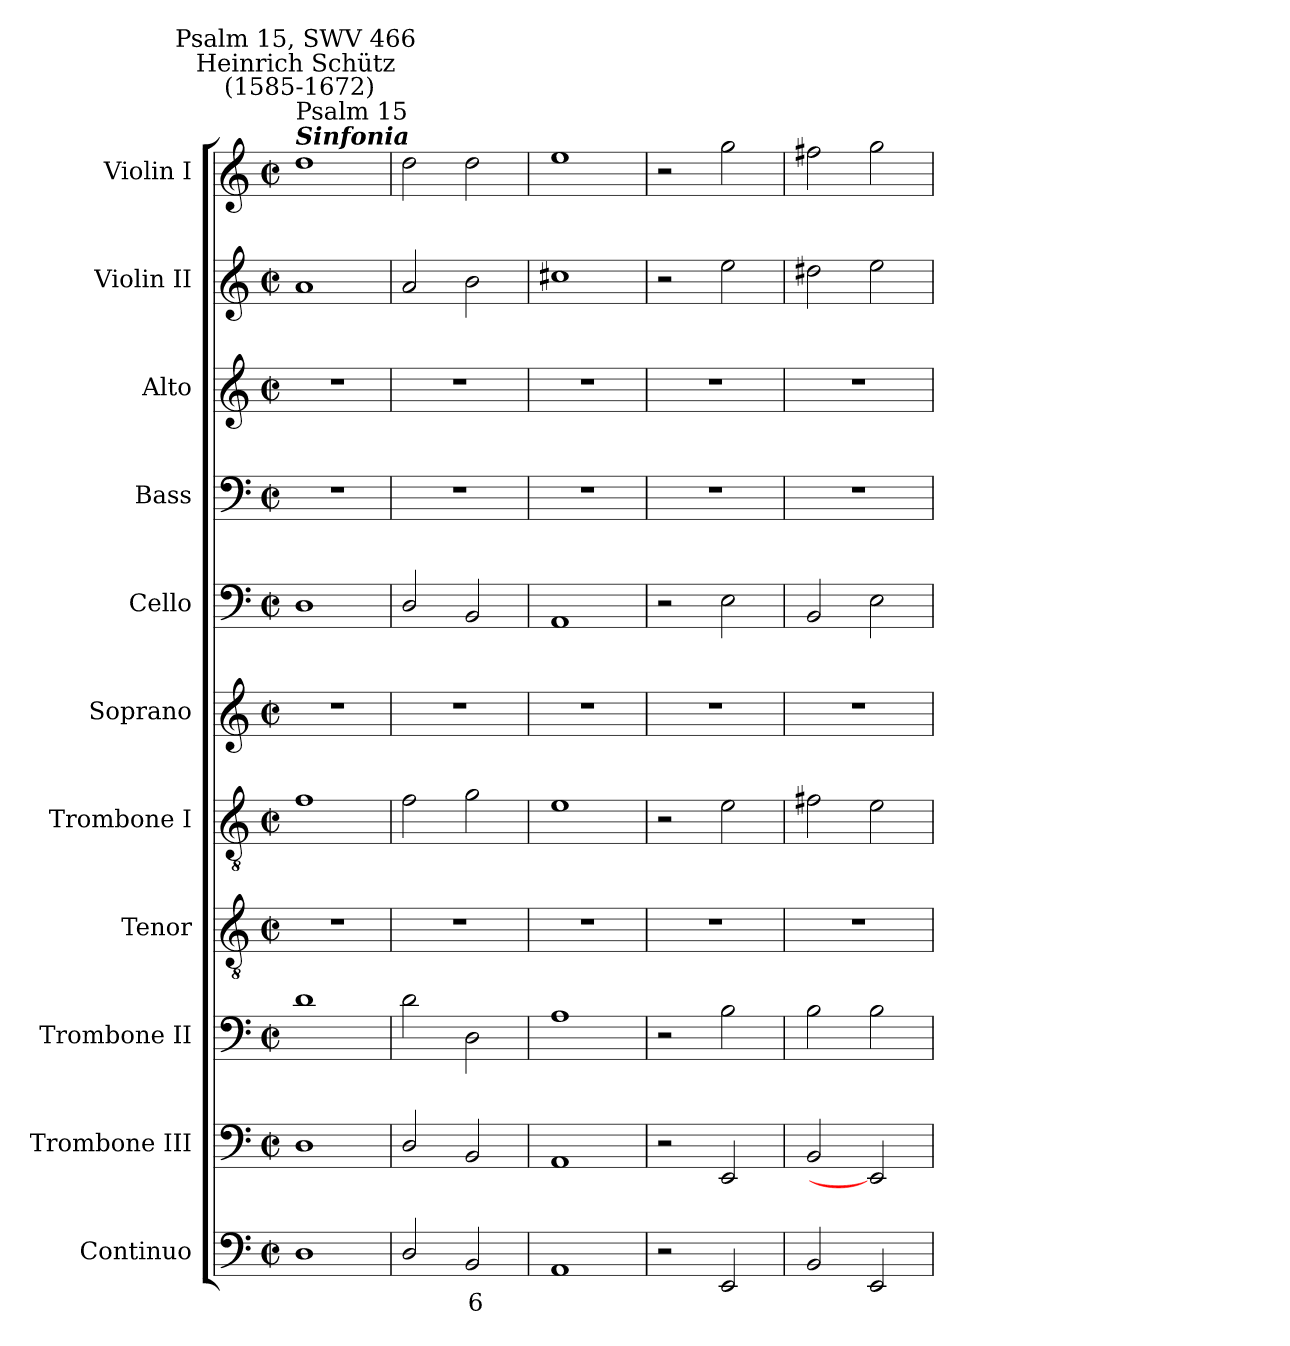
**kern	**text	**kern	**kern	**kern	**kern	**kern	**kern	**kern	**kern	**kern	**kern
*part11	*part11	*part10	*part9	*part8	*part7	*part6	*part5	*part4	*part3	*part2	*part1
*staff11	*staff11	*staff10	*staff9	*staff8	*staff7	*staff6	*staff5	*staff4	*staff3	*staff2	*staff1
*I"Continuo	*	*I"Trombone III	*I"Trombone II	*I"Tenor	*I"Trombone I	*I"Soprano	*I"Cello	*I"Bass	*I"Alto	*I"Violin II	*I"Violin I
*	*	*I'Tr III	*I'Tr II	*I'T	*I'Tr I	*I'S	*	*I'B	*I'A	*I'Vn II	*I'VnI
*clefF4	*	*clefF4	*clefF4	*clefGv2	*clefGv2	*clefG2	*clefF4	*clefF4	*clefG2	*clefG2	*clefG2
*k[]	*	*k[]	*k[]	*k[]	*k[]	*k[]	*k[]	*k[]	*k[]	*k[]	*k[]
*C:	*	*C:	*C:	*C:	*C:	*C:	*C:	*C:	*C:	*C:	*C:
*M2/2	*	*M2/2	*M2/2	*M2/2	*M2/2	*M2/2	*M2/2	*M2/2	*M2/2	*M2/2	*M2/2
*met(c|)	*	*met(c|)	*met(c|)	*met(c|)	*met(c|)	*met(c|)	*met(c|)	*met(c|)	*met(c|)	*met(c|)	*met(c|)
=1	=1	=1	=1	=1	=1	=1	=1	=1	=1	=1	=1
!	!	!	!	!	!	!	!	!	!	!	!LO:TX:a:Bi:t=Sinfonia
!	!	!	!	!	!	!	!	!	!	!	!LO:TX:a:t=Psalm 15
!	!	!	!	!	!	!	!	!	!	!	!LO:TX:a:cj:t=Heinrich Schütz\n (1585-1672)
!	!	!	!	!	!	!	!	!	!	!	!LO:TX:a:cj:t=Psalm 15, SWV 466
1D	.	1D	1d	1r	1f	1r	1D	1r	1r	1a	1dd
=2	=2	=2	=2	=2	=2	=2	=2	=2	=2	=2	=2
2D/	.	2D/	2d	1r	2f	1r	2D/	1r	1r	2a	2dd
!	!LO:LY:b	!	!	!	!	!	!	!	!	!	!
2BB	6	2BB	2D	.	2g	.	2BB	.	.	2b	2dd
=3	=3	=3	=3	=3	=3	=3	=3	=3	=3	=3	=3
1AA	.	1AA	1A	1r	1e	1r	1AA	1r	1r	1cc#X	1ee
=4	=4	=4	=4	=4	=4	=4	=4	=4	=4	=4	=4
2r	.	2r	2r	1r	2r	1r	2r	1r	1r	2r	2r
2EE	.	2EE	2B	.	2e	.	2E	.	.	2ee	2gg
=5	=5	=5	=5	=5	=5	=5	=5	=5	=5	=5	=5
2BB	.	2BB	2B	1r	2f#X	1r	2BB	1r	1r	2dd#X	2ff#X
2EE	.	2EE]	2B	.	2e	.	2E	.	.	2ee	2gg
=	=	=	=	=	=	=	=	=	=	=	=
*-	*-	*-	*-	*-	*-	*-	*-	*-	*-	*-	*-
